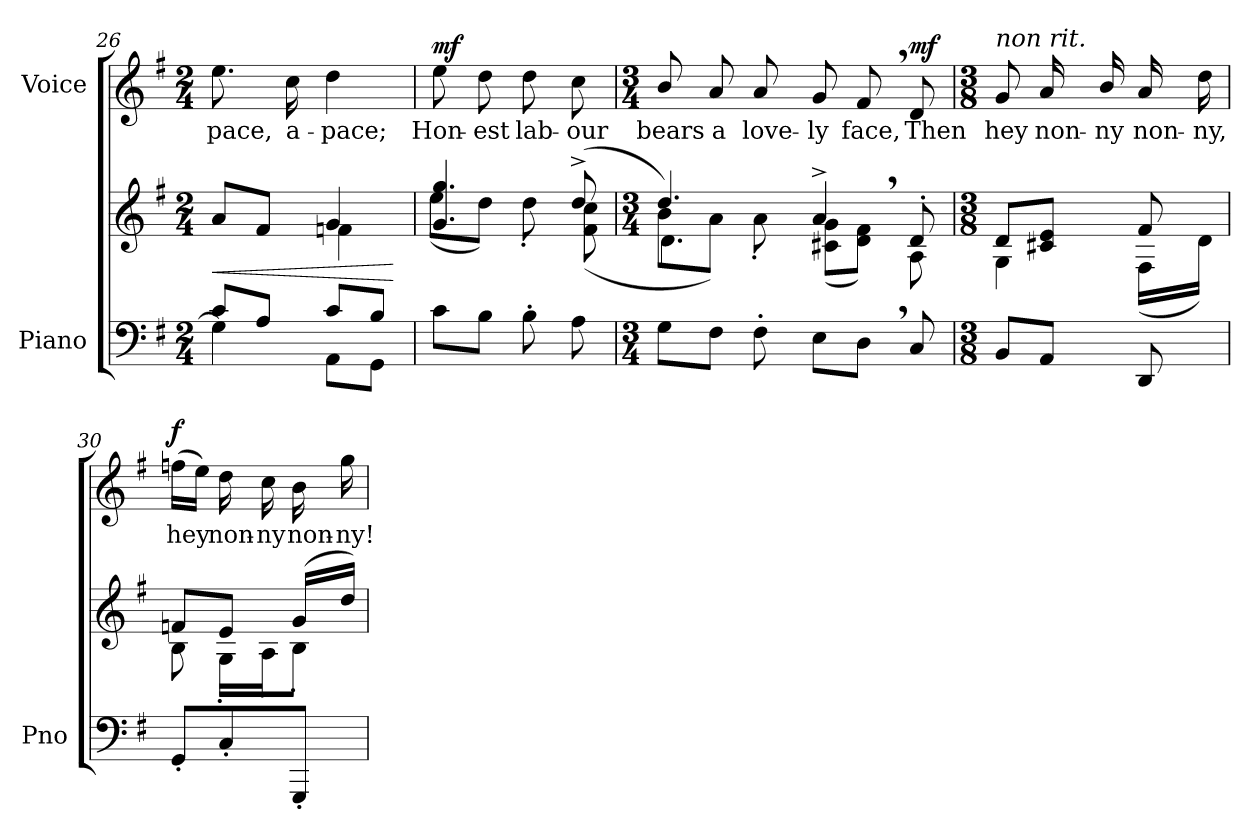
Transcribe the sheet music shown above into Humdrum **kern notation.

**kern	**kern	**dynam	**kern	**text	**dynam
*part2	*part2	*part2	*part1	*part1	*part1
*staff3	*staff2	*staff2/3	*staff1	*staff1	*staff1
*I"Piano	*	*	*I"Voice	*	*
*I'Pno	*	*	*	*	*
*clefF4	*clefG2	*	*clefG2	*	*
*k[f#]	*k[f#]	*	*k[f#]	*	*
*M2/4	*M2/4	*	*M2/4	*	*
=26	=26	=26	=26	=26	=26
*^	*	*	*	*	*
!	!	!	!LO:HP:b	!	!LO:LY:b	!
*	*	*^	*	*	*	*
8c/L	4G\]	8a/L	4ryy	<	8.ee\	-pace,	.
8A/J	.	8f#/J	.	.	.	.	.
!	!	!	!	!	!	!LO:LY:b	!
.	.	.	.	.	16cc\	a-	.
!	!	!	!	!	!	!LO:LY:b	!
8c/L	8AA\L	4g:/	4fn\	.	4dd\	-pace;	.
8B/J	8GG\J	.	.	.	.	.	.
*v	*v	*	*	*	*	*	*
*	*v	*v	*	*	*	*
.	.	[	.	.	.
=27	=27	=27	=27	=27	=27
*	*^	*	*	*	*
!	!	!	!	!	!LO:LY:b	!LO:DY:a
8c\L	4.g/ 4.gg/	(<8ee\L	.	8ee\	Hon-	mf
!	!	!	!	!	!LO:LY:b	!
8B\J	.	8dd\J)	.	8dd\	-est	.
!	!	!	!	!	!LO:LY:b	!
8B'\	.	8dd'\	.	8dd\	lab-	.
!	!	!	!	!	!LO:LY:b	!
8A\	(>8dd^/	(<8f#\ 8cc\	.	8cc\	-our	.
*	*v	*v	*	*	*	*
!!LO:PB:g=z
=28	=28	=28	=28	=28	=28
*M3/4	*M3/4	*	*M3/4	*	*
*	*^	*	*	*	*
*	*	*^	*	*	*	*
!	!	!	!	!	!	!LO:LY:b	!
8G\L	4.dd/)	8b\L	4.d\	.	8b/	bears	.
!	!	!	!	!	!	!LO:LY:b	!
8F#\J	.	8a\J)	.	.	8a/	a	.
!	!	!	!	!	!	!LO:LY:b	!
8F#'\	.	8a'\	.	.	8a/	love-	.
!	!	!	!	!	!	!LO:LY:b	!
8E\L	4a^,/	(<8c#X\ 8g\L	4.ryy	.	8g/	-ly	.
!	!	!	!	!	!	!LO:LY:b	!
8D,\J	.	8d\ 8f#\J)	.	.	8f#,/	face,	.
!	!	!	!	!	!	!LO:LY:b	!LO:DY:a
8C/	8d'/	8A\	.	.	8d/	Then	mf
*	*v	*v	*v	*	*	*	*
=29	=29	=29	=29	=29	=29
*M3/8	*M3/8	*	*M3/8	*	*
*	*^	*	*	*	*
!	!	!	!	!LO:TX:a:i:t=non rit.	!	!
!	!	!	!	!	!LO:LY:b	!
8BB/L	8d/L	4G\	.	8g/	hey	.
!	!	!	!	!	!LO:LY:b	!
8AA/J	8c#X/ 8e/J	.	.	16a/	non-	.
!	!	!	!	!	!LO:LY:b	!
.	.	.	.	16b/	-ny	.
!	!	!	!	!	!LO:LY:b	!
8DD/	8f#/	(<16F#\LL	.	16a/	non-	.
!	!	!	!	!	!LO:LY:b	!
.	.	16d\JJ)	.	16dd\	-ny,	.
=30	=30	=30	=30	=30	=30	=30
!	!	!	!	!	!LO:LY:b	!LO:DY:a
8GG'/L	8fn/L	8B\	.	(>16ffn\LL	hey	f
.	.	.	.	16ee\JJ)	.	.
!	!	!	!	!	!LO:LY:b	!
8C'/	8e/J	16G'\LL	.	16dd\	non-	.
!	!	!	!	!	!LO:LY:b	!
.	.	16A'\J	.	16cc\	-ny	.
!	!	!	!	!	!LO:LY:b	!
8GGG'/J	(>16g/LL	8B'\J	.	16b\	non-	.
!	!	!	!	!	!LO:LY:b	!
.	16dd/JJ)	.	.	16gg\	-ny!	.
*	*v	*v	*	*	*	*
=	=	=	=	=	=
*-	*-	*-	*-	*-	*-
